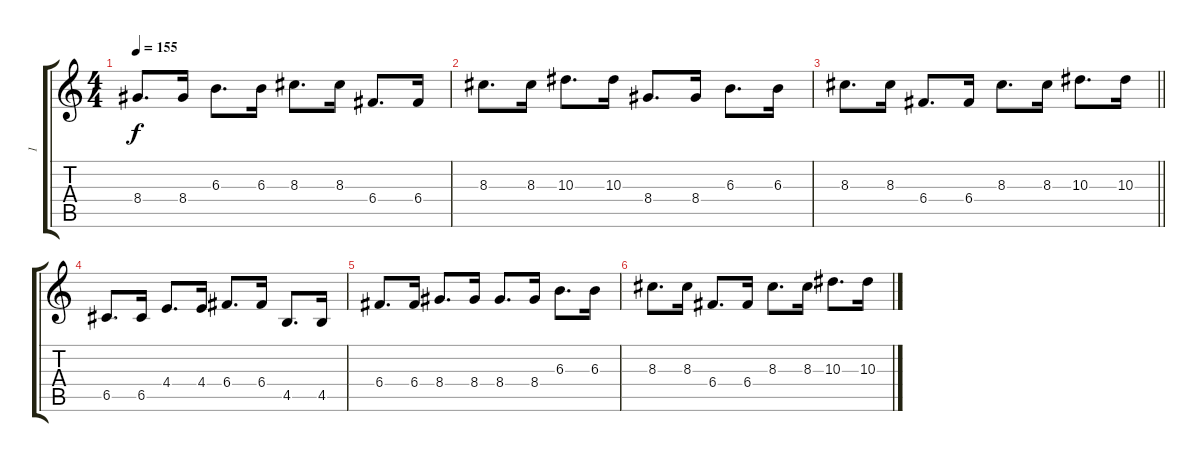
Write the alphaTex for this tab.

\track ("1" "1") {instrument distortionguitar}
\staff {score tabs}
\tuning (D4 A3 F3 C3 G2 D2) {hide}
\ts (4 4)
\tempo 155
\clef g2
\ks c
8.4.8{d dy f} 8.4.16 6.3.8{d} 6.3.16 8.3.8{d} 8.3.16 6.4.8{d} 6.4.16 |
8.3.8{d} 8.3.16 10.3.8{d} 10.3.16 8.4.8{d} 8.4.16 6.3.8{d} 6.3.16 |
\barLineRight lightlight
8.3.8{d} 8.3.16 6.4.8{d} 6.4.16 8.3.8{d} 8.3.16 10.3.8{d} 10.3.16 |
\section ("" "")
6.5.8{d volume 0} 6.5.16 4.4.8{d} 4.4.16 6.4.8{d} 6.4.16 4.5.8{d} 4.5.16 |
6.4.8{d} 6.4.16 8.4.8{d} 8.4.16 8.4.8{d} 8.4.16 6.3.8{d} 6.3.16 |
8.3.8{d} 8.3.16 6.4.8{d} 6.4.16 8.3.8{d} 8.3.16 10.3.8{d} 10.3.16
